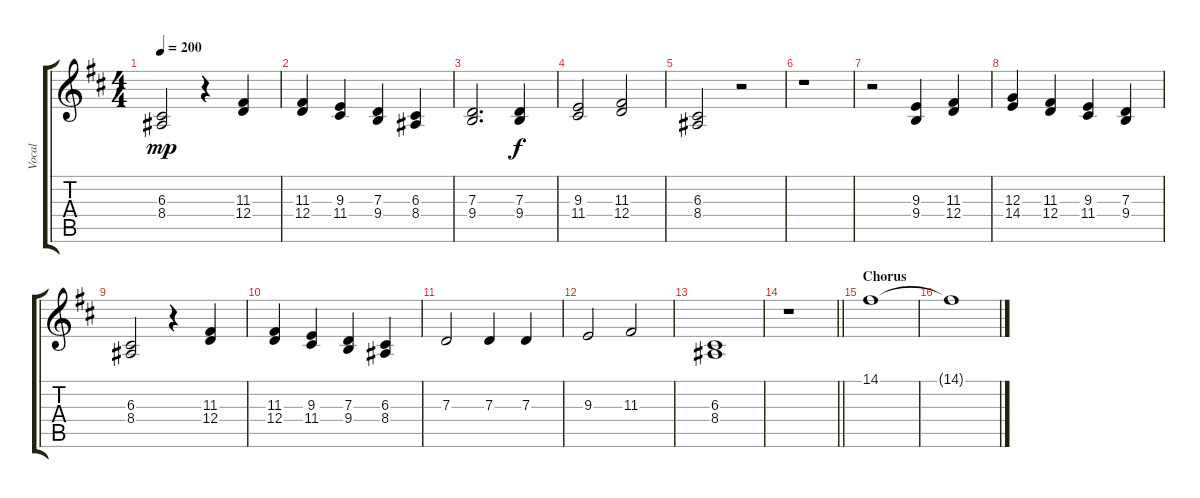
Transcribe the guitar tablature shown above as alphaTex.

\track ("Vocal" "Vocal") {instrument choiraahs}
\staff {score tabs}
\tuning (E4 B3 G3 D3 A2 E2) {hide}
\ts (4 4)
\tempo 200
\clef g2
\ks bminor
(6.3 8.4).2{dy mp} r.4 (11.3 12.4).4 |
(11.3 12.4).4 (9.3 11.4).4 (7.3 9.4).4 (6.3 8.4).4 |
(7.3 9.4).2{d} (7.3 9.4).4{dy f} |
(9.3 11.4).2 (11.3 12.4).2 |
(6.3 8.4).2 r.2 |
r.1 |
r.2 (9.3 9.4).4 (11.3 12.4).4 |
(12.3 14.4).4 (11.3 12.4).4 (9.3 11.4).4 (7.3 9.4).4 |
(6.3 8.4).2 r.4 (11.3 12.4).4 |
(11.3 12.4).4 (9.3 11.4).4 (7.3 9.4).4 (6.3 8.4).4 |
7.3.2 7.3.4 7.3.4 |
9.3.2 11.3.2 |
(6.3 8.4).1 |
\barLineRight lightlight
r.1 |
\section ("" "Chorus")
14.1.1 |
14.1{t}.1
